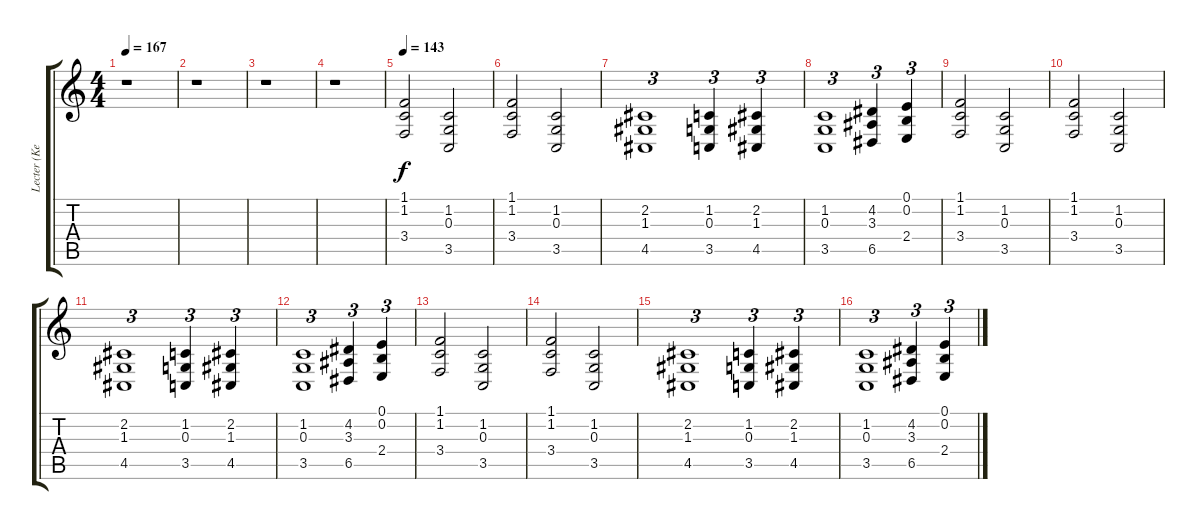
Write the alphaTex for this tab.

\track ("Lecter (KeybLeft)" "Lecter (Ke") {instrument pad4choir}
\staff {score tabs}
\tuning (E4 B3 G3 D3 A2 E2) {hide}
\ts (4 4)
\tempo 167
\clef g2
\ks c
r.1{dy f} |
r.1 |
r.1 |
r.1 |
\tempo 143
(1.1 1.2 3.4).2{volume 11 instrument pad4choir} (1.2 0.3 3.5).2 |
(1.1 1.2 3.4).2 (1.2 0.3 3.5).2 |
(2.2 1.3 4.5).1{tu (3 2)} (1.2 0.3 3.5).4{tu (3 2)} (2.2 1.3 4.5).4{tu (3 2)} |
(1.2 0.3 3.5).1{tu (3 2)} (4.2 3.3 6.5).4{tu (3 2)} (0.1 0.2 2.4).4{tu (3 2)} |
(1.1 1.2 3.4).2 (1.2 0.3 3.5).2 |
(1.1 1.2 3.4).2 (1.2 0.3 3.5).2 |
(2.2 1.3 4.5).1{tu (3 2)} (1.2 0.3 3.5).4{tu (3 2)} (2.2 1.3 4.5).4{tu (3 2)} |
(1.2 0.3 3.5).1{tu (3 2)} (4.2 3.3 6.5).4{tu (3 2)} (0.1 0.2 2.4).4{tu (3 2)} |
(1.1 1.2 3.4).2 (1.2 0.3 3.5).2 |
(1.1 1.2 3.4).2 (1.2 0.3 3.5).2 |
(2.2 1.3 4.5).1{tu (3 2)} (1.2 0.3 3.5).4{tu (3 2)} (2.2 1.3 4.5).4{tu (3 2)} |
(1.2 0.3 3.5).1{tu (3 2)} (4.2 3.3 6.5).4{tu (3 2)} (0.1 0.2 2.4).4{tu (3 2)}
